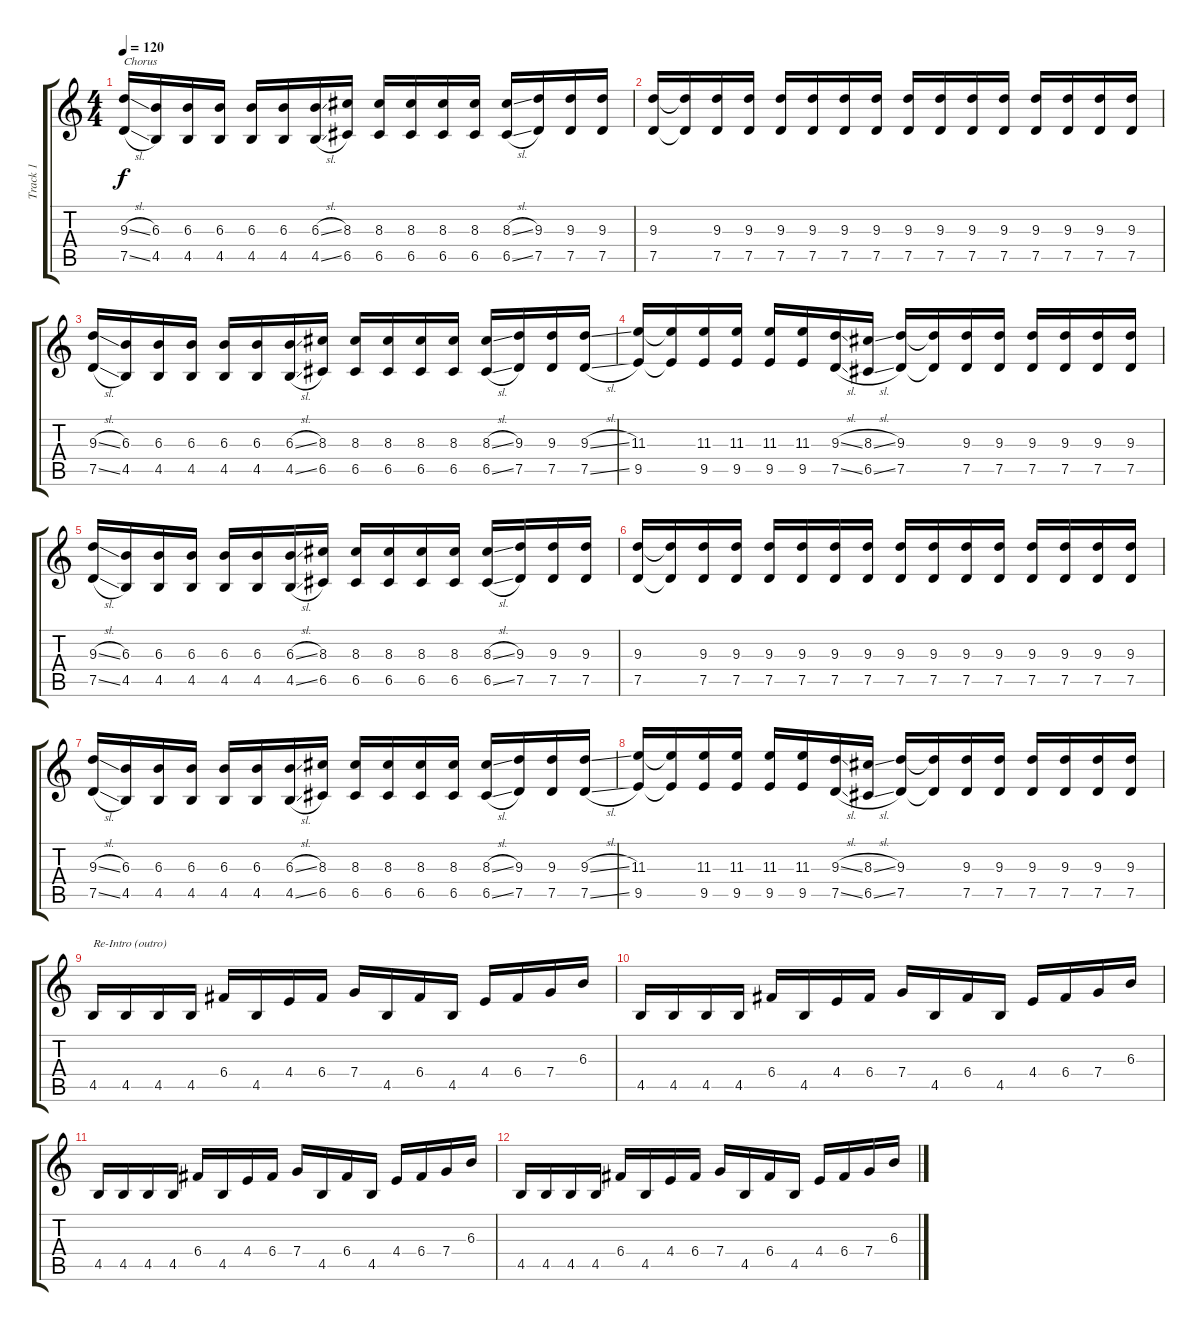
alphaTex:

\track ("Track 1" "Track 1") {instrument distortionguitar}
\staff {score tabs}
\tuning (D4 A3 F3 C3 G2 C2) {hide}
\ts (4 4)
\tempo 120
\clef g2
\ks c
(9.3{sl} 7.5{sl}).16{txt "Chorus" dy f} (6.3 4.5).16 (6.3 4.5).16 (6.3 4.5).16 (6.3 4.5).16 (6.3 4.5).16 (6.3{sl} 4.5{sl}).16 (8.3 6.5).16 (8.3 6.5).16 (8.3 6.5).16 (8.3 6.5).16 (8.3 6.5).16 (8.3{sl} 6.5{sl}).16 (9.3 7.5).16 (9.3 7.5).16 (9.3 7.5).16 |
(9.3 7.5).16 (9.3{t} 7.5{t}).16 (9.3 7.5).16 (9.3 7.5).16 (9.3 7.5).16 (9.3 7.5).16 (9.3 7.5).16 (9.3 7.5).16 (9.3 7.5).16 (9.3 7.5).16 (9.3 7.5).16 (9.3 7.5).16 (9.3 7.5).16 (9.3 7.5).16 (9.3 7.5).16 (9.3 7.5).16 |
(9.3{sl} 7.5{sl}).16 (6.3 4.5).16 (6.3 4.5).16 (6.3 4.5).16 (6.3 4.5).16 (6.3 4.5).16 (6.3{sl} 4.5{sl}).16 (8.3 6.5).16 (8.3 6.5).16 (8.3 6.5).16 (8.3 6.5).16 (8.3 6.5).16 (8.3{sl} 6.5{sl}).16 (9.3 7.5).16 (9.3 7.5).16 (9.3{sl} 7.5{sl}).16 |
(11.3 9.5).16 (11.3{t} 9.5{t}).16 (11.3 9.5).16 (11.3 9.5).16 (11.3 9.5).16 (11.3 9.5).16 (9.3{sl} 7.5{sl}).16 (8.3{sl} 6.5{sl}).16 (9.3 7.5).16 (9.3{t} 7.5{t}).16 (9.3 7.5).16 (9.3 7.5).16 (9.3 7.5).16 (9.3 7.5).16 (9.3 7.5).16 (9.3 7.5).16 |
(9.3{sl} 7.5{sl}).16 (6.3 4.5).16 (6.3 4.5).16 (6.3 4.5).16 (6.3 4.5).16 (6.3 4.5).16 (6.3{sl} 4.5{sl}).16 (8.3 6.5).16 (8.3 6.5).16 (8.3 6.5).16 (8.3 6.5).16 (8.3 6.5).16 (8.3{sl} 6.5{sl}).16 (9.3 7.5).16 (9.3 7.5).16 (9.3 7.5).16 |
(9.3 7.5).16 (9.3{t} 7.5{t}).16 (9.3 7.5).16 (9.3 7.5).16 (9.3 7.5).16 (9.3 7.5).16 (9.3 7.5).16 (9.3 7.5).16 (9.3 7.5).16 (9.3 7.5).16 (9.3 7.5).16 (9.3 7.5).16 (9.3 7.5).16 (9.3 7.5).16 (9.3 7.5).16 (9.3 7.5).16 |
(9.3{sl} 7.5{sl}).16 (6.3 4.5).16 (6.3 4.5).16 (6.3 4.5).16 (6.3 4.5).16 (6.3 4.5).16 (6.3{sl} 4.5{sl}).16 (8.3 6.5).16 (8.3 6.5).16 (8.3 6.5).16 (8.3 6.5).16 (8.3 6.5).16 (8.3{sl} 6.5{sl}).16 (9.3 7.5).16 (9.3 7.5).16 (9.3{sl} 7.5{sl}).16 |
(11.3 9.5).16 (11.3{t} 9.5{t}).16 (11.3 9.5).16 (11.3 9.5).16 (11.3 9.5).16 (11.3 9.5).16 (9.3{sl} 7.5{sl}).16 (8.3{sl} 6.5{sl}).16 (9.3 7.5).16 (9.3{t} 7.5{t}).16 (9.3 7.5).16 (9.3 7.5).16 (9.3 7.5).16 (9.3 7.5).16 (9.3 7.5).16 (9.3 7.5).16 |
4.5.16{txt "Re-Intro (outro)"} 4.5.16 4.5.16 4.5.16 6.4.16 4.5.16 4.4.16 6.4.16 7.4.16 4.5.16 6.4.16 4.5.16 4.4.16 6.4.16 7.4.16 6.3.16 |
4.5.16 4.5.16 4.5.16 4.5.16 6.4.16 4.5.16 4.4.16 6.4.16 7.4.16 4.5.16 6.4.16 4.5.16 4.4.16 6.4.16 7.4.16 6.3.16 |
4.5.16 4.5.16 4.5.16 4.5.16 6.4.16 4.5.16 4.4.16 6.4.16 7.4.16 4.5.16 6.4.16 4.5.16 4.4.16 6.4.16 7.4.16 6.3.16 |
4.5.16 4.5.16 4.5.16 4.5.16 6.4.16 4.5.16 4.4.16 6.4.16 7.4.16 4.5.16 6.4.16 4.5.16 4.4.16 6.4.16 7.4.16 6.3.16
